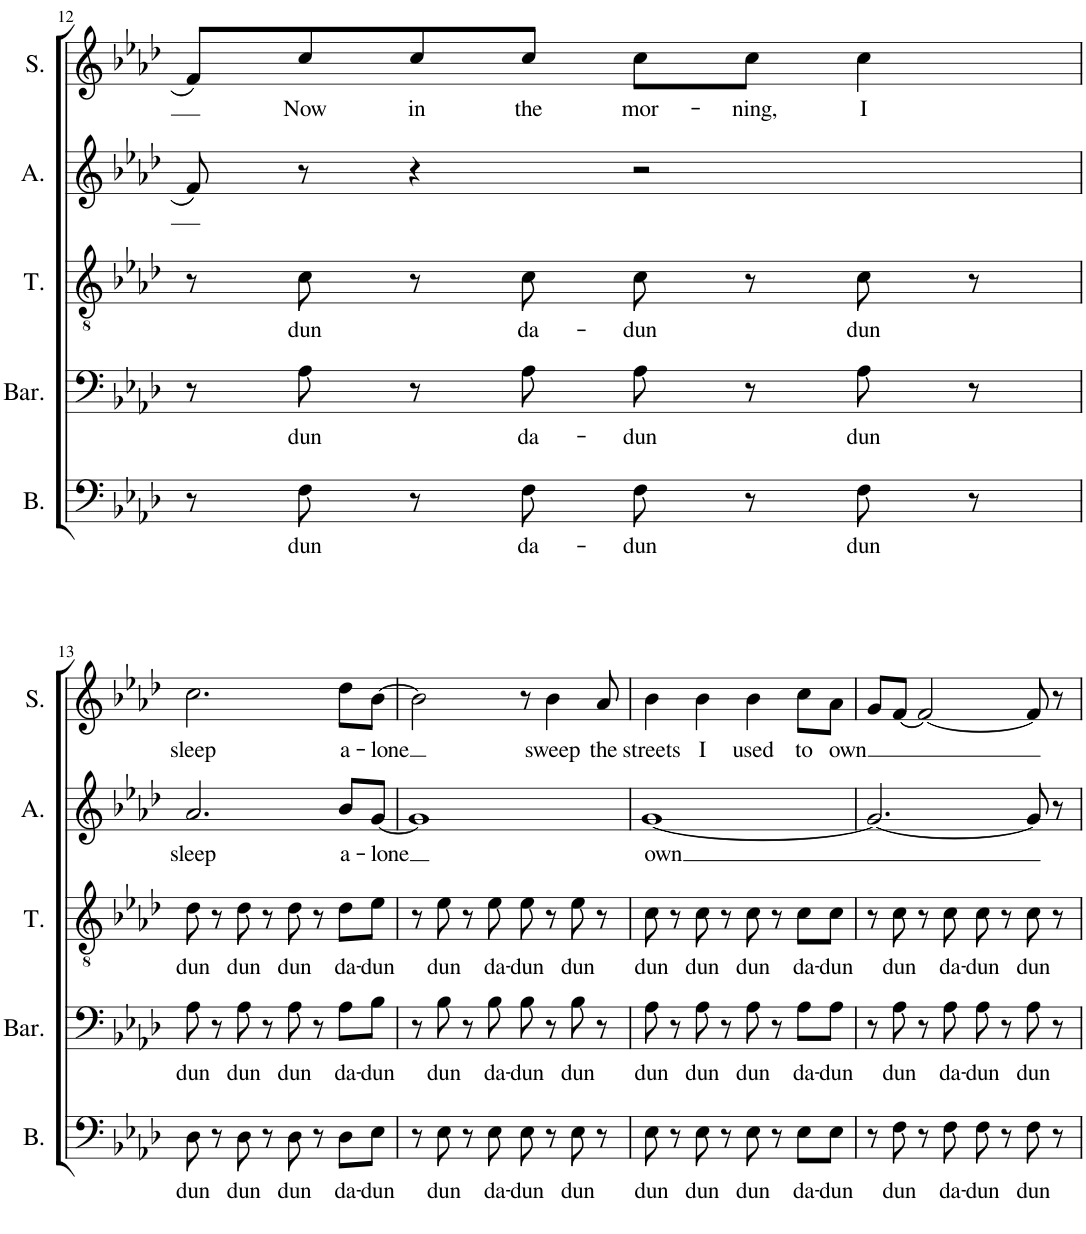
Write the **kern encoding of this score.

**kern	**text	**kern	**text	**kern	**text	**kern	**text	**kern	**text
*part5	*part5	*part4	*part4	*part3	*part3	*part2	*part2	*part1	*part1
*staff5	*staff5	*staff4	*staff4	*staff3	*staff3	*staff2	*staff2	*staff1	*staff1
*I"Bass	*	*I"Baritone	*	*I"Tenor	*	*I"Alto	*	*I"Soprano	*
*I'B.	*	*I'Bar.	*	*I'T.	*	*I'A.	*	*I'S.	*
!!LO:PB:g=z
*clefF4	*	*clefF4	*	*clefGv2	*	*clefG2	*	*clefG2	*
*k[b-e-a-d-]	*	*k[b-e-a-d-]	*	*k[b-e-a-d-]	*	*k[b-e-a-d-]	*	*k[b-e-a-d-]	*
*M4/4	*	*M4/4	*	*M4/4	*	*M4/4	*	*M4/4	*
=12	=12	=12	=12	=12	=12	=12	=12	=12	=12
8r	.	8r	.	8r	.	8f/	.	8f/L	.
!	!LO:LY:b	!	!LO:LY:b	!	!LO:LY:b	!	!	!	!LO:LY:b
8F\	dun	8A-\	dun	8c\	dun	8r	.	8cc/	Now
!	!	!	!	!	!	!	!	!	!LO:LY:b
8r	.	8r	.	8r	.	4r	.	8cc/	in
!	!LO:LY:b	!	!LO:LY:b	!	!LO:LY:b	!	!	!	!LO:LY:b
8F\	da-	8A-\	da-	8c\	da-	.	.	8cc/J	the
!	!LO:LY:b	!	!LO:LY:b	!	!LO:LY:b	!	!	!	!LO:LY:b
8F\	-dun	8A-\	-dun	8c\	-dun	2r	.	8cc\L	mor-
!	!	!	!	!	!	!	!	!	!LO:LY:b
8r	.	8r	.	8r	.	.	.	8cc\J	-ning,
!	!LO:LY:b	!	!LO:LY:b	!	!LO:LY:b	!	!	!	!LO:LY:b
8F\	dun	8A-\	dun	8c\	dun	.	.	4cc\	I
8r	.	8r	.	8r	.	.	.	.	.
!!LO:LB:g=z
=13	=13	=13	=13	=13	=13	=13	=13	=13	=13
!	!LO:LY:b	!	!LO:LY:b	!	!LO:LY:b	!	!LO:LY:b	!	!LO:LY:b
8D-\	dun	8A-\	dun	8d-\	dun	2.a-/	sleep	2.cc\	sleep
8r	.	8r	.	8r	.	.	.	.	.
!	!LO:LY:b	!	!LO:LY:b	!	!LO:LY:b	!	!	!	!
8D-\	dun	8A-\	dun	8d-\	dun	.	.	.	.
8r	.	8r	.	8r	.	.	.	.	.
!	!LO:LY:b	!	!LO:LY:b	!	!LO:LY:b	!	!	!	!
8D-\	dun	8A-\	dun	8d-\	dun	.	.	.	.
8r	.	8r	.	8r	.	.	.	.	.
!	!LO:LY:b	!	!LO:LY:b	!	!LO:LY:b	!	!LO:LY:b	!	!LO:LY:b
8D-\L	da-	8A-\L	da-	8d-\L	da-	8b-/L	a-	8dd-\L	a-
!	!LO:LY:b	!	!LO:LY:b	!	!LO:LY:b	!	!LO:LY:b	!	!LO:LY:b
8E-\J	-dun	8B-\J	-dun	8e-\J	-dun	[8g/J	-lone	[8b-\J	-lone
=14	=14	=14	=14	=14	=14	=14	=14	=14	=14
8r	.	8r	.	8r	.	1g]	.	2b-\]	.
!	!LO:LY:b	!	!LO:LY:b	!	!LO:LY:b	!	!	!	!
8E-\	dun	8B-\	dun	8e-\	dun	.	.	.	.
8r	.	8r	.	8r	.	.	.	.	.
!	!LO:LY:b	!	!LO:LY:b	!	!LO:LY:b	!	!	!	!
8E-\	da-	8B-\	da-	8e-\	da-	.	.	.	.
!	!LO:LY:b	!	!LO:LY:b	!	!LO:LY:b	!	!	!	!
8E-\	-dun	8B-\	-dun	8e-\	-dun	.	.	8r	.
!	!	!	!	!	!	!	!	!	!LO:LY:b
8r	.	8r	.	8r	.	.	.	4b-\	sweep
!	!LO:LY:b	!	!LO:LY:b	!	!LO:LY:b	!	!	!	!
8E-\	dun	8B-\	dun	8e-\	dun	.	.	.	.
!	!	!	!	!	!	!	!	!	!LO:LY:b
8r	.	8r	.	8r	.	.	.	8a-/	the
=15	=15	=15	=15	=15	=15	=15	=15	=15	=15
!	!LO:LY:b	!	!LO:LY:b	!	!LO:LY:b	!	!LO:LY:b	!	!LO:LY:b
8E-\	dun	8A-\	dun	8c\	dun	[1g	own	4b-\	streets
8r	.	8r	.	8r	.	.	.	.	.
!	!LO:LY:b	!	!LO:LY:b	!	!LO:LY:b	!	!	!	!LO:LY:b
8E-\	dun	8A-\	dun	8c\	dun	.	.	4b-\	I
8r	.	8r	.	8r	.	.	.	.	.
!	!LO:LY:b	!	!LO:LY:b	!	!LO:LY:b	!	!	!	!LO:LY:b
8E-\	dun	8A-\	dun	8c\	dun	.	.	4b-\	used
8r	.	8r	.	8r	.	.	.	.	.
!	!LO:LY:b	!	!LO:LY:b	!	!LO:LY:b	!	!	!	!LO:LY:b
8E-\L	da-	8A-\L	da-	8c\L	da-	.	.	8cc\L	to
!	!LO:LY:b	!	!LO:LY:b	!	!LO:LY:b	!	!	!	!LO:LY:b
8E-\J	-dun	8A-\J	-dun	8c\J	-dun	.	.	8a-\J	own
=16	=16	=16	=16	=16	=16	=16	=16	=16	=16
8r	.	8r	.	8r	.	2.g/_	.	8g/L	.
!	!LO:LY:b	!	!LO:LY:b	!	!LO:LY:b	!	!	!	!
8F\	dun	8A-\	dun	8c\	dun	.	.	[8f/J	.
8r	.	8r	.	8r	.	.	.	2f/_	.
!	!LO:LY:b	!	!LO:LY:b	!	!LO:LY:b	!	!	!	!
8F\	da-	8A-\	da-	8c\	da-	.	.	.	.
!	!LO:LY:b	!	!LO:LY:b	!	!LO:LY:b	!	!	!	!
8F\	-dun	8A-\	-dun	8c\	-dun	.	.	.	.
8r	.	8r	.	8r	.	.	.	.	.
!	!LO:LY:b	!	!LO:LY:b	!	!LO:LY:b	!	!	!	!
8F\	dun	8A-\	dun	8c\	dun	8g/]	.	8f/]	.
8r	.	8r	.	8r	.	8r	.	8r	.
=	=	=	=	=	=	=	=	=	=
*-	*-	*-	*-	*-	*-	*-	*-	*-	*-
